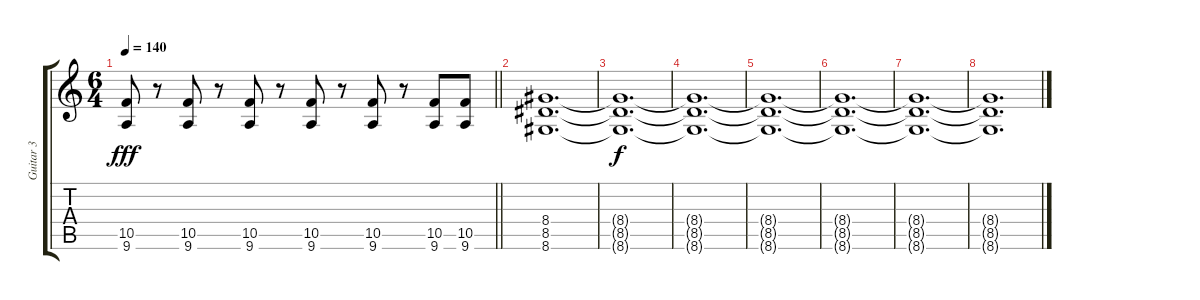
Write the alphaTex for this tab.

\track ("Guitar 3" "Guitar 3") {instrument distortionguitar}
\staff {score tabs}
\tuning (D4 A3 F3 C3 G2 C2) {hide}
\ts (6 4)
\tempo 140
\clef g2
\barLineRight lightlight
\ks c
(10.5 9.6).8{dy fff} r.8 (10.5 9.6).8 r.8 (10.5 9.6).8 r.8 (10.5 9.6).8 r.8 (10.5 9.6).8 r.8 (10.5 9.6).8 (10.5 9.6).8 |
(8.4 8.5 8.6).1{d} |
(8.4{t} 8.5{t} 8.6{t}).1{d dy f} |
(8.4{t} 8.5{t} 8.6{t}).1{d} |
(8.4{t} 8.5{t} 8.6{t}).1{d} |
(8.4{t} 8.5{t} 8.6{t}).1{d} |
(8.4{t} 8.5{t} 8.6{t}).1{d} |
(8.4{t} 8.5{t} 8.6{t}).1{d}
